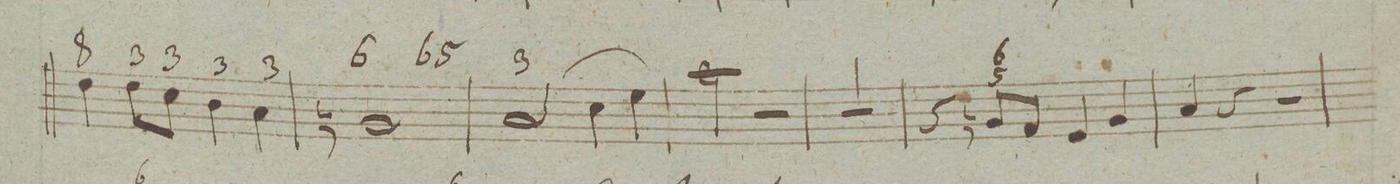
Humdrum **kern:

**kern	**fba	**dynam
*I"Organo	*	*
*clefF4	*	*
*k[b-]	*	*
*met(c|)	*	*
*M2/2	*	*
4F\	8	.
8F\L	3	.
8E\J	3	.
4D\	3	.
4C\	3	.
=30	=30	=30
1BBn	6	.
.	6	.
.	5	.
=31	=31	=31
(2C/	3	.
4E\	.	.
4G\)	.	.
=32	=32	=32
2c\	.	.
2r	.	.
=33	=33	=33
1r	.	.
=34	=34	=34
4r	.	.
8BBn/L	6 5	.
8AA/J	.	.
4GG/	.	.
4BB/	.	.
=35	=35	=35
4C/	.	.
4r	.	.
2r	.	.
=36	=36	=36
*-	*-	*-
